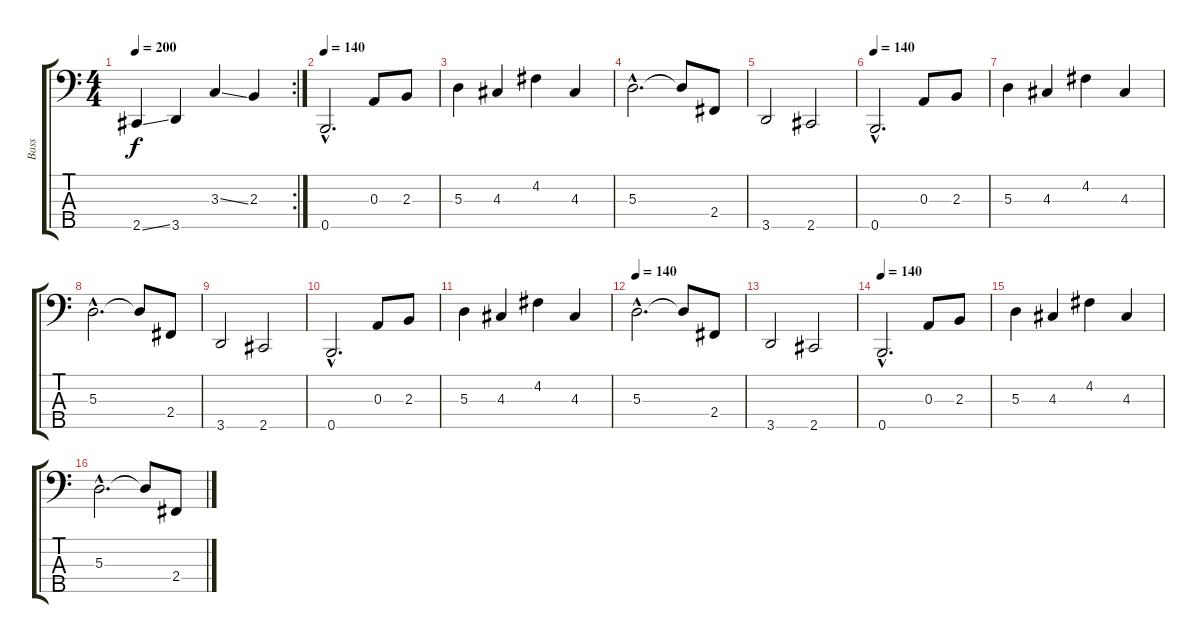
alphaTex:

\track ("Bass" "Bass") {instrument electricbassfinger}
\staff {score tabs}
\tuning (G2 D2 A1 E1 B0) {hide}
\rc 2
\ts (4 4)
\tempo 200
\clef f4
\ks c
2.5{ss}.4{dy f} 3.5.4 3.3{ss}.4 2.3.4 |
\tempo 140
0.5{hac}.2{d} 0.3.8 2.3.8 |
5.3.4 4.3.4 4.2.4 4.3.4 |
5.3{hac}.2{d} 5.3{t}.8 2.4.8 |
3.5.2 2.5.2 |
\tempo 140
0.5{hac}.2{d} 0.3.8 2.3.8 |
5.3.4 4.3.4 4.2.4 4.3.4 |
5.3{hac}.2{d} 5.3{t}.8 2.4.8 |
3.5.2 2.5.2 |
0.5{hac}.2{d} 0.3.8 2.3.8 |
5.3.4 4.3.4 4.2.4 4.3.4 |
\tempo 140
5.3{hac}.2{d} 5.3{t}.8 2.4.8 |
3.5.2 2.5.2 |
\tempo 140
0.5{hac}.2{d} 0.3.8 2.3.8 |
5.3.4 4.3.4 4.2.4 4.3.4 |
5.3{hac}.2{d} 5.3{t}.8 2.4.8
